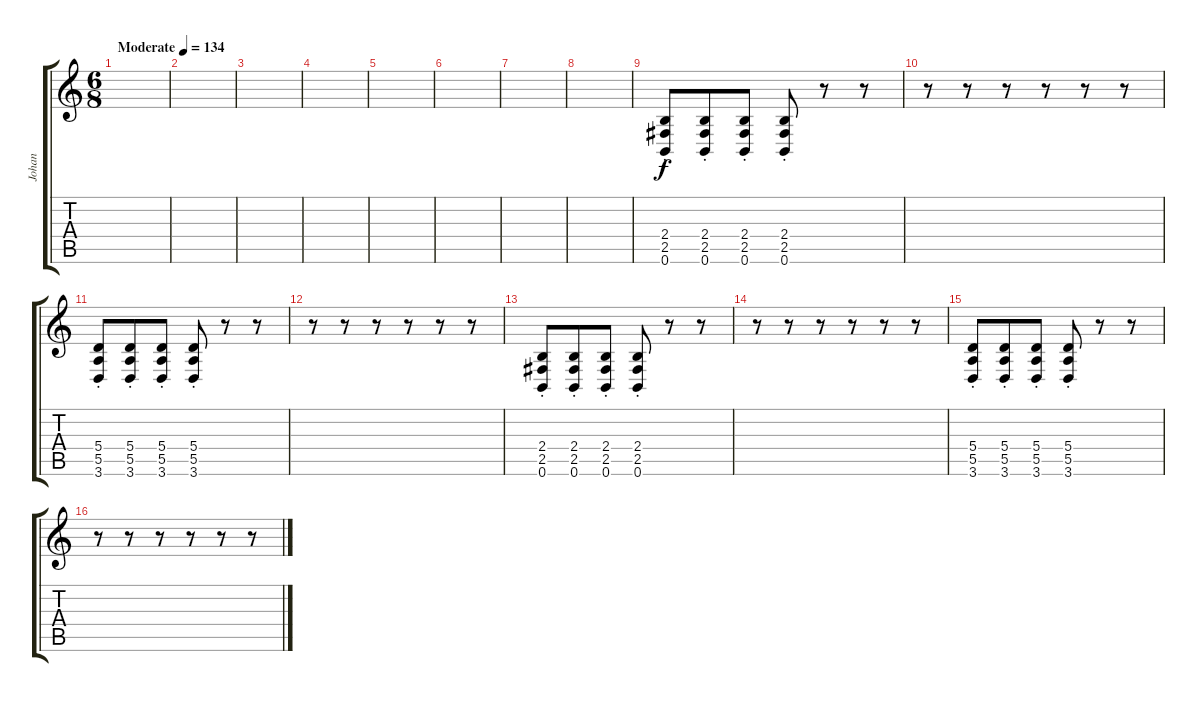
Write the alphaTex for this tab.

\track ("Johan" "Johan") {instrument distortionguitar}
\staff {score tabs}
\tuning (B3 Gb3 D3 A2 E2 B1) {hide}
\ts (6 8)
\tempo (134 "Moderate")
\clef g2
\ks c
|
|
|
|
|
|
|
|
(2.4{st} 2.5{st} 0.6{st}).8 (2.4 2.5{st} 0.6).8 (2.4 2.5{st} 0.6).8 (2.4 2.5{st} 0.6).8 r.8 r.8 |
r.8 r.8 r.8 r.8 r.8 r.8 |
(5.4 5.5{st} 3.6).8 (5.4 5.5{st} 3.6).8 (5.4 5.5{st} 3.6).8 (5.4 5.5{st} 3.6).8 r.8 r.8 |
r.8 r.8 r.8 r.8 r.8 r.8 |
(2.4{st} 2.5{st} 0.6{st}).8 (2.4 2.5{st} 0.6).8 (2.4 2.5{st} 0.6).8 (2.4 2.5{st} 0.6).8 r.8 r.8 |
r.8 r.8 r.8 r.8 r.8 r.8 |
(5.4 5.5{st} 3.6).8 (5.4 5.5{st} 3.6).8 (5.4 5.5{st} 3.6).8 (5.4 5.5{st} 3.6).8 r.8 r.8 |
r.8 r.8 r.8 r.8 r.8 r.8
